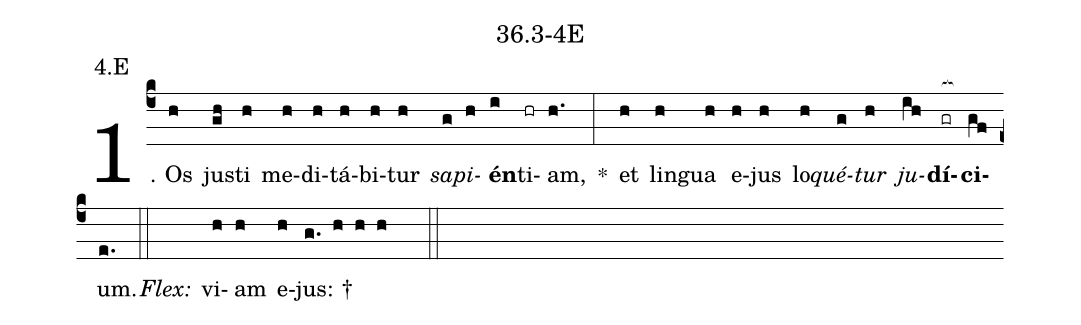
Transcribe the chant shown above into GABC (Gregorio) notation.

name: 36.3-4E;
annotation: 4.E;
%%
(c4)1. Os(h) jus(gh)ti(h) me(h)di(h)tá(h)bi(h)tur(h) <i>sa</i>(g)<i>pi</i>(h)<b>én</b>(i)ti(hr)am,(h.) *(:) et(h) lin(h)gua(h) e(h)jus(h) lo(h)<i>qué</i>(g)<i>tur</i>(h) <i>ju</i>(ih)<b>dí</b>(gr[ocb:1{])<b>ci</b>(gf[ocb:0}])um.(e.) (::)
<i>Flex:</i>()  vi(h)am(h) e(h)jus: †(g. h h h  ::)

%E(h) u(g) o(h) u(ih) a(gf) e.(e.) (::)
